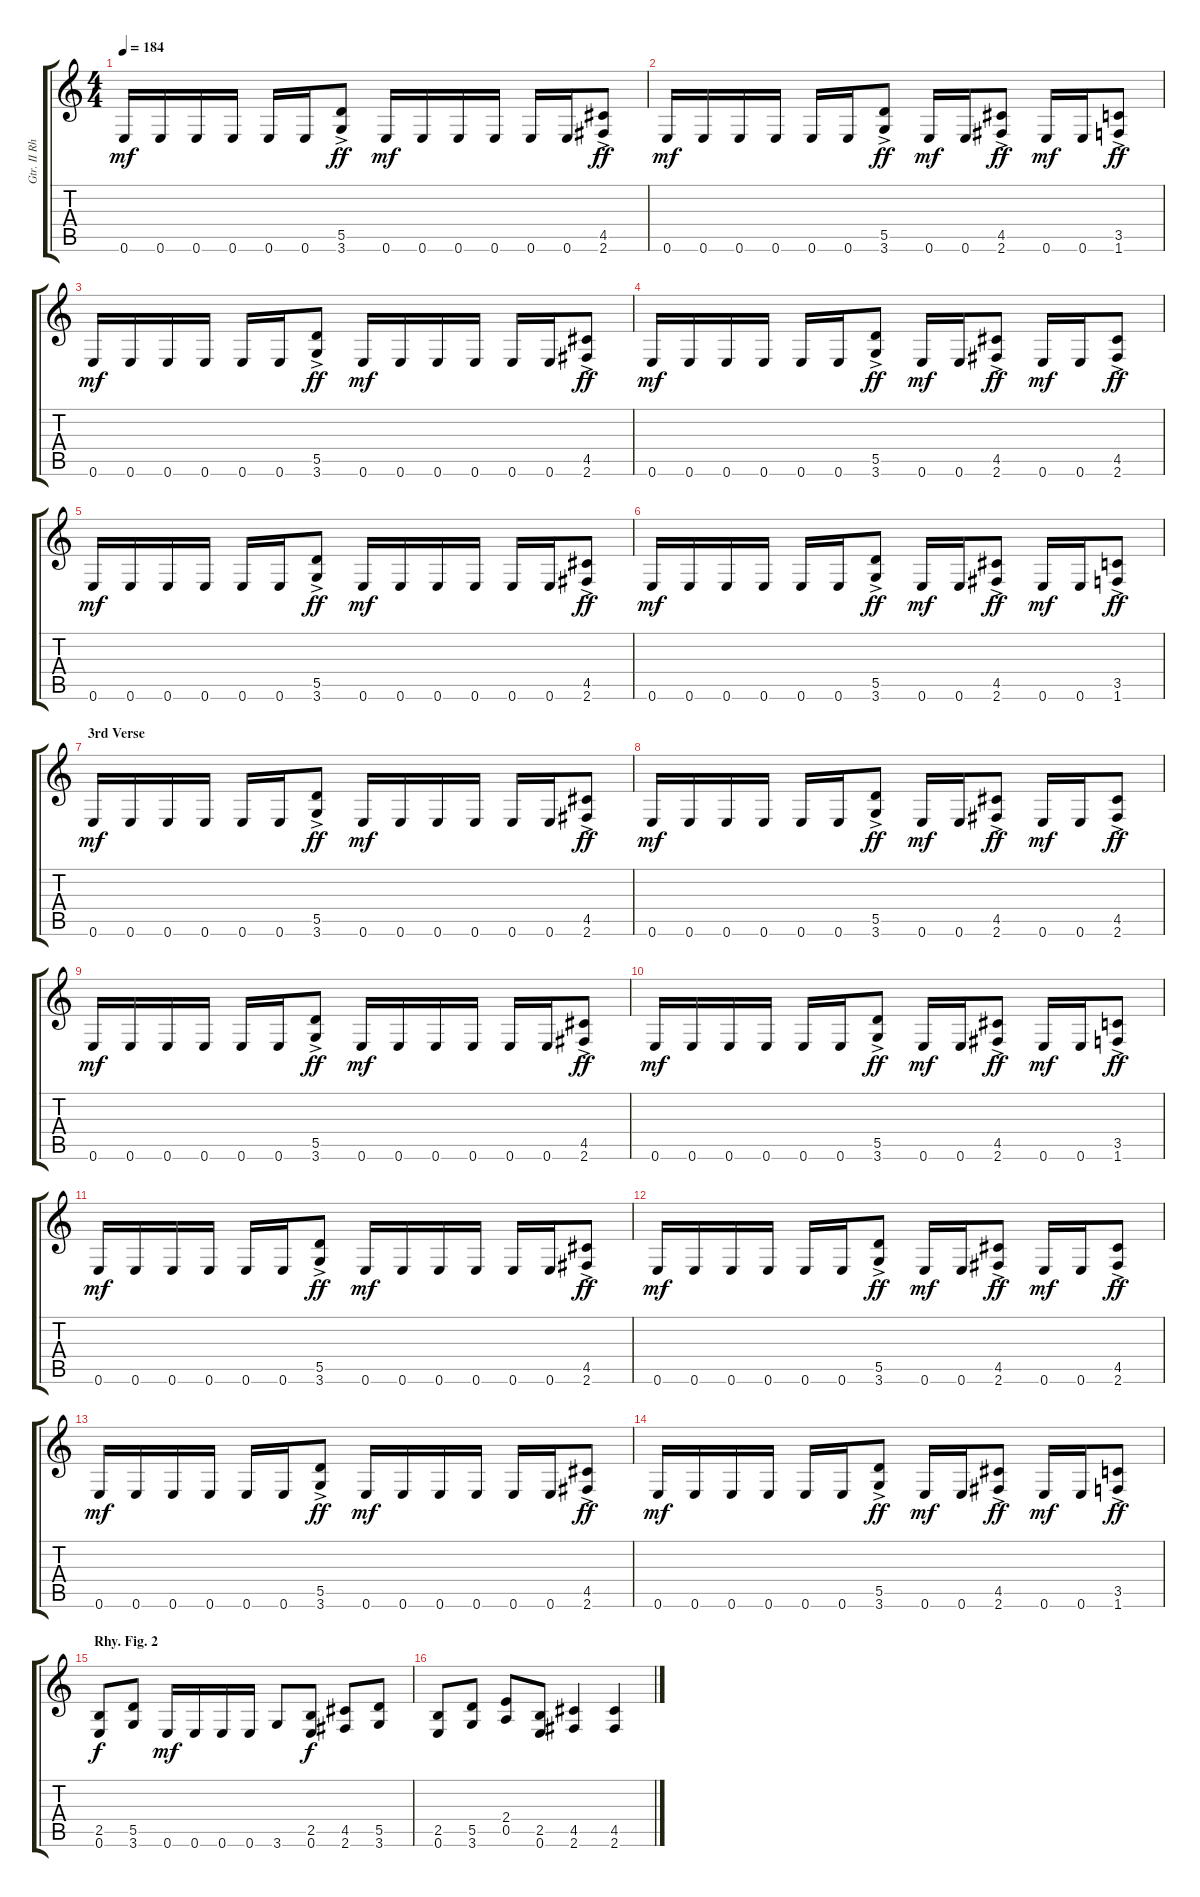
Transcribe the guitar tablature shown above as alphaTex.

\track ("Gtr. II Rhytm" "Gtr. II Rh") {instrument distortionguitar}
\staff {score tabs}
\tuning (E4 B3 G3 D3 A2 E2) {hide}
\ts (4 4)
\tempo 184
\clef g2
\ks c
0.6.16{dy mf} 0.6.16 0.6.16 0.6.16 0.6.16 0.6.16 (5.5{ac} 3.6{ac}).8{dy ff} 0.6.16{dy mf} 0.6.16 0.6.16 0.6.16 0.6.16 0.6.16 (4.5{ac} 2.6{ac}).8{dy ff} |
0.6.16{dy mf} 0.6.16 0.6.16 0.6.16 0.6.16 0.6.16 (5.5{ac} 3.6{ac}).8{dy ff} 0.6.16{dy mf} 0.6.16 (4.5{ac} 2.6{ac}).8{dy ff} 0.6.16{dy mf} 0.6.16 (3.5{ac} 1.6{ac}).8{dy ff} |
0.6.16{dy mf} 0.6.16 0.6.16 0.6.16 0.6.16 0.6.16 (5.5{ac} 3.6{ac}).8{dy ff} 0.6.16{dy mf} 0.6.16 0.6.16 0.6.16 0.6.16 0.6.16 (4.5{ac} 2.6{ac}).8{dy ff} |
0.6.16{dy mf} 0.6.16 0.6.16 0.6.16 0.6.16 0.6.16 (5.5{ac} 3.6{ac}).8{dy ff} 0.6.16{dy mf} 0.6.16 (4.5{ac} 2.6{ac}).8{dy ff} 0.6.16{dy mf} 0.6.16 (4.5{ac} 2.6{ac}).8{dy ff} |
0.6.16{dy mf} 0.6.16 0.6.16 0.6.16 0.6.16 0.6.16 (5.5{ac} 3.6{ac}).8{dy ff} 0.6.16{dy mf} 0.6.16 0.6.16 0.6.16 0.6.16 0.6.16 (4.5{ac} 2.6{ac}).8{dy ff} |
0.6.16{dy mf} 0.6.16 0.6.16 0.6.16 0.6.16 0.6.16 (5.5{ac} 3.6{ac}).8{dy ff} 0.6.16{dy mf} 0.6.16 (4.5{ac} 2.6{ac}).8{dy ff} 0.6.16{dy mf} 0.6.16 (3.5{ac} 1.6{ac}).8{dy ff} |
\section ("" "3rd Verse")
0.6.16{dy mf} 0.6.16 0.6.16 0.6.16 0.6.16 0.6.16 (5.5{ac} 3.6{ac}).8{dy ff} 0.6.16{dy mf} 0.6.16 0.6.16 0.6.16 0.6.16 0.6.16 (4.5{ac} 2.6{ac}).8{dy ff} |
0.6.16{dy mf} 0.6.16 0.6.16 0.6.16 0.6.16 0.6.16 (5.5{ac} 3.6{ac}).8{dy ff} 0.6.16{dy mf} 0.6.16 (4.5{ac} 2.6{ac}).8{dy ff} 0.6.16{dy mf} 0.6.16 (4.5{ac} 2.6{ac}).8{dy ff} |
0.6.16{dy mf} 0.6.16 0.6.16 0.6.16 0.6.16 0.6.16 (5.5{ac} 3.6{ac}).8{dy ff} 0.6.16{dy mf} 0.6.16 0.6.16 0.6.16 0.6.16 0.6.16 (4.5{ac} 2.6{ac}).8{dy ff} |
0.6.16{dy mf} 0.6.16 0.6.16 0.6.16 0.6.16 0.6.16 (5.5{ac} 3.6{ac}).8{dy ff} 0.6.16{dy mf} 0.6.16 (4.5{ac} 2.6{ac}).8{dy ff} 0.6.16{dy mf} 0.6.16 (3.5{ac} 1.6{ac}).8{dy ff} |
0.6.16{dy mf} 0.6.16 0.6.16 0.6.16 0.6.16 0.6.16 (5.5{ac} 3.6{ac}).8{dy ff} 0.6.16{dy mf} 0.6.16 0.6.16 0.6.16 0.6.16 0.6.16 (4.5{ac} 2.6{ac}).8{dy ff} |
0.6.16{dy mf} 0.6.16 0.6.16 0.6.16 0.6.16 0.6.16 (5.5{ac} 3.6{ac}).8{dy ff} 0.6.16{dy mf} 0.6.16 (4.5{ac} 2.6{ac}).8{dy ff} 0.6.16{dy mf} 0.6.16 (4.5{ac} 2.6{ac}).8{dy ff} |
0.6.16{dy mf} 0.6.16 0.6.16 0.6.16 0.6.16 0.6.16 (5.5{ac} 3.6{ac}).8{dy ff} 0.6.16{dy mf} 0.6.16 0.6.16 0.6.16 0.6.16 0.6.16 (4.5{ac} 2.6{ac}).8{dy ff} |
0.6.16{dy mf} 0.6.16 0.6.16 0.6.16 0.6.16 0.6.16 (5.5{ac} 3.6{ac}).8{dy ff} 0.6.16{dy mf} 0.6.16 (4.5{ac} 2.6{ac}).8{dy ff} 0.6.16{dy mf} 0.6.16 (3.5{ac} 1.6{ac}).8{dy ff} |
\section ("" "Rhy. Fig. 2")
(2.5 0.6).8{dy f} (5.5 3.6).8 0.6.16{dy mf} 0.6.16 0.6.16 0.6.16 3.6.8 (2.5 0.6).8{dy f} (4.5 2.6).8 (5.5 3.6).8 |
(2.5 0.6).8 (5.5 3.6).8 (2.4 0.5).8 (2.5 0.6).8 (4.5 2.6).4 (4.5 2.6).4
